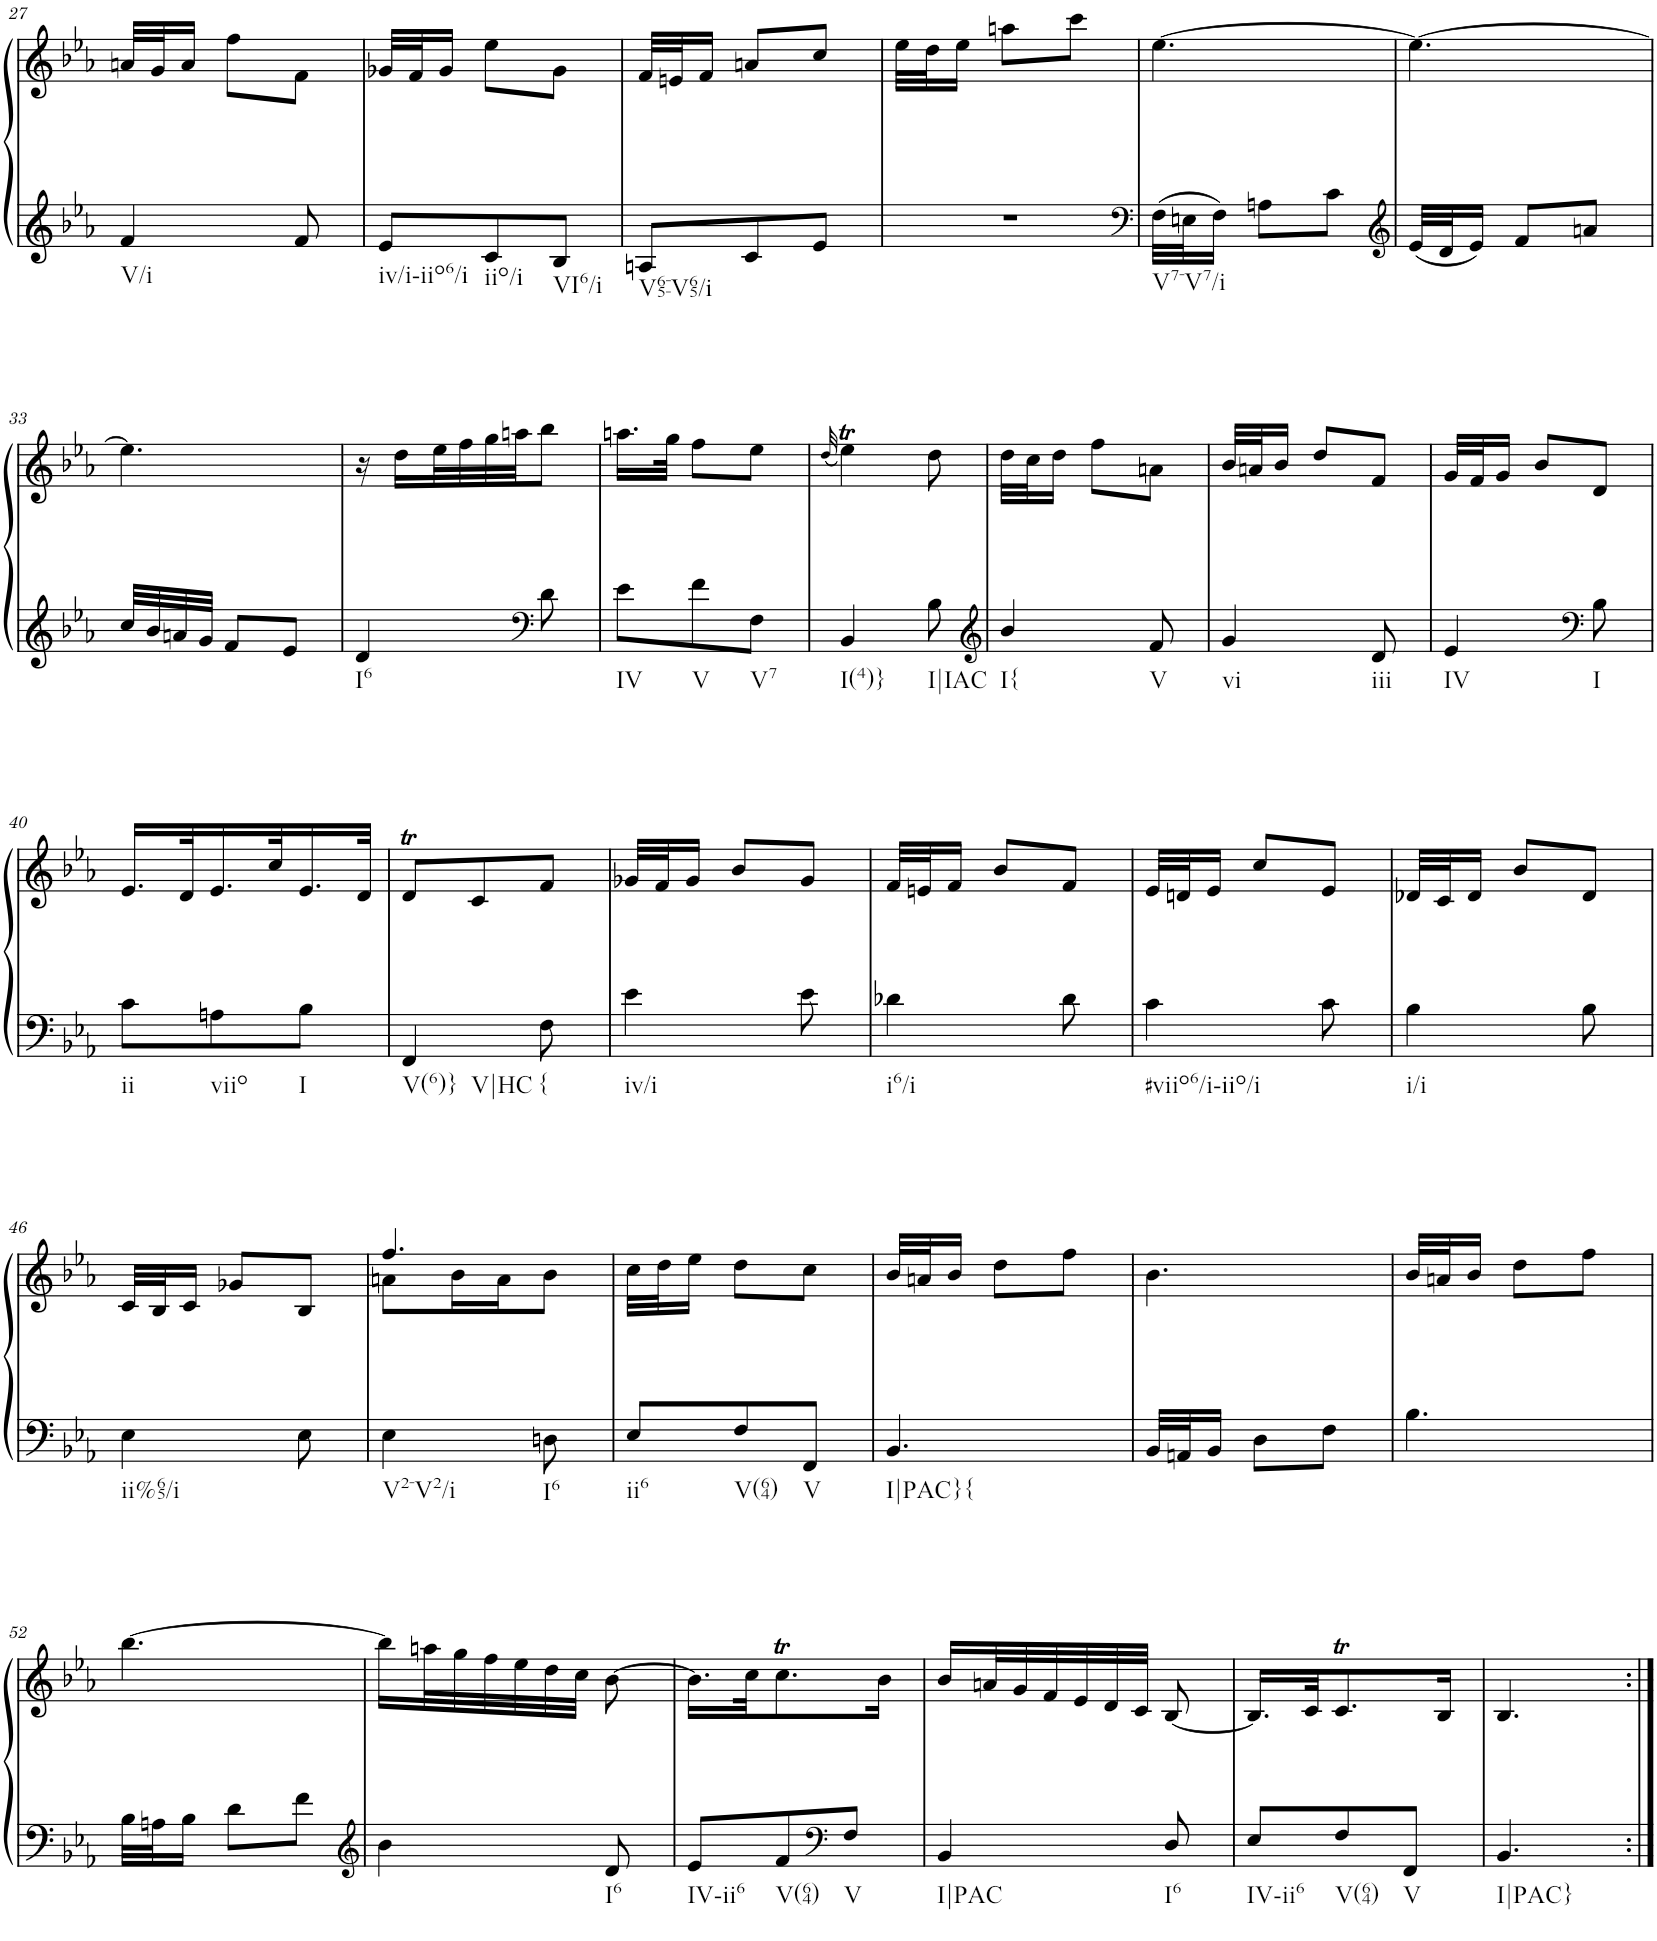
**kern	**kern
*part1	*part1
*staff2	*staff1
*I"Piano	*
*I'Pno.	*
!!LO:PB:g=z
*clefG2	*clefG2
*k[b-e-a-]	*k[b-e-a-]
*M3/8	*M3/8
=27	=27
!LO:TX:b:t=V/i	!
4f/	32an/LLL
.	32g/J
.	16a/JJ
.	8ff\L
8f/	8f\J
=28	=28
!LO:TX:b:t=iv/i-iio6/i	!
8e-/L	32g-X/LLL
.	32f/J
.	16g-/JJ
!LO:TX:b:t=iio/i	!
8c/	8ee-\L
!LO:TX:b:t=VI6/i	!
8B-/J	8g-\J
=29	=29
!LO:TX:b:t=V65-V65/i	!
8An/L	32f/LLL
.	32en/J
.	16f/JJ
8c/	8an/L
8e-/J	8cc/J
=30	=30
4.r	32ee-\LLL
.	32dd\J
.	16ee-\JJ
.	8aan\L
.	8ccc\J
=31	=31
*clefF4	*
!LO:TX:b:t=V7-V7/i	!
32F\LLL	[4.ee-\
32En\J	.
16F\JJ	.
8An\L	.
8c\J	.
=32	=32
*clefG2	*
32e-/LLL	4.ee-\_
32d/J	.
16e-/JJ	.
8f/L	.
8an/J	.
!!LO:LB:g=z
=33	=33
32cc/LLL	4.ee-\]
32b-/	.
32an/	.
32g/JJJ	.
8f/L	.
8e-/J	.
=34	=34
!LO:TX:b:t=I6	!
4d/	16r
.	16dd\LL
.	32ee-\L
.	32ff\
.	32gg\
.	32aan\JJ
*clefF4	*
8d\	8bb-\J
=35	=35
!LO:TX:b:t=IV	!
8e-\L	16.aan\LL
.	32gg\JJk
!LO:TX:b:t=V	!
8f\	8ff\L
!LO:TX:b:t=V7	!
8F\J	8ee-\J
=36	=36
.	(32qdd/
!LO:TX:b:t=I(4)}	!
4BB-/	4ee-T\)
!LO:TX:b:t=I|IAC	!
8B-\	8dd\
=37	=37
*clefG2	*
!LO:TX:b:t=I{	!
4b-/	32dd\LLL
.	32cc\J
.	16dd\JJ
.	8ff\L
!LO:TX:b:t=V	!
8f/	8an\J
=38	=38
!LO:TX:b:t=vi	!
4g/	32b-/LLL
.	32an/J
.	16b-/JJ
.	8dd/L
!LO:TX:b:t=iii	!
8d/	8f/J
=39	=39
!LO:TX:b:t=IV	!
4e-/	32g/LLL
.	32f/J
.	16g/JJ
.	8b-/L
*clefF4	*
!LO:TX:b:t=I	!
8B-\	8d/J
!!LO:LB:g=z
=40	=40
!LO:TX:b:t=ii	!
8c\L	16.e-/LL
.	32d/K
!LO:TX:b:t=viio	!
8An\	16.e-/
.	32cc/K
!LO:TX:b:t=I	!
8B-\J	16.e-/
.	32d/JJk
=41	=41
!LO:TX:b:t=V(6)}	!
!LO:TX:b:t=V|HC	!
4FF/	8dt/L
.	8c/
!LO:TX:b:t={	!
8F\	8f/J
=42	=42
!LO:TX:b:t=iv/i	!
4e-\	32g-X/LLL
.	32f/J
.	16g-/JJ
.	8b-/L
8e-\	8g-/J
=43	=43
!LO:TX:b:t=i6/i	!
4d-X\	32f/LLL
.	32en/J
.	16f/JJ
.	8b-/L
8d-\	8f/J
=44	=44
!LO:TX:b:t=#viio6/i-iio/i	!
4c\	32e-/LLL
.	32dn/J
.	16e-/JJ
.	8cc/L
8c\	8e-/J
=45	=45
!LO:TX:b:t=i/i	!
4B-\	32d-X/LLL
.	32c/J
.	16d-/JJ
.	8b-/L
8B-\	8d-/J
!!LO:LB:g=z
=46	=46
!LO:TX:b:t=ii%65/i	!
4E-\	32c/LLL
.	32B-/J
.	16c/JJ
.	8g-X/L
8E-\	8B-/J
=47	=47
*	*^
!LO:TX:b:t=V2-V2/i	!	!
4E-\	4.ff/	8an\L
.	.	16b-\L
.	.	16a\J
!LO:TX:b:t=I6	!	!
8Dn\	.	8b-\J
=48	=48	=48
!LO:TX:b:t=ii6	!	!
*	*v	*v
8E-/L	32cc\LLL
.	32dd\J
.	16ee-\JJ
!LO:TX:b:t=V(64)	!
8F/	8dd\L
!LO:TX:b:t=V	!
8FF/J	8cc\J
=49	=49
!LO:TX:b:t=I|PAC}{	!
4.BB-/	32b-/LLL
.	32an/J
.	16b-/JJ
.	8dd\L
.	8ff\J
=50	=50
32BB-/LLL	4.b-\
32AAn/J	.
16BB-/JJ	.
8D\L	.
8F\J	.
=51	=51
4.B-\	32b-/LLL
.	32an/J
.	16b-/JJ
.	8dd\L
.	8ff\J
!!LO:LB:g=z
=52	=52
32B-\LLL	[4.bb-\
32An\J	.
16B-\JJ	.
8d\L	.
8f\J	.
=53	=53
*clefG2	*
4b-\	16bb-\LL]
.	32aan\L
.	32gg\
.	32ff\
.	32ee-\
.	32dd\
.	32cc\JJJ
!LO:TX:b:t=I6	!
8d/	[8b-\
=54	=54
!LO:TX:b:t=IV-ii6	!
8e-/L	16.b-\LL]
.	32cc\JK
!LO:TX:b:t=V(64)	!
8f/	8.ccT\
*clefF4	*
!LO:TX:b:t=V	!
8F/J	.
.	16b-\Jk
=55	=55
!LO:TX:b:t=I|PAC	!
4BB-/	16b-/LL
.	32an/L
.	32g/
.	32f/
.	32e-/
.	32d/
.	32c/JJJ
!LO:TX:b:t=I6	!
8D/	[8B-/
=56	=56
!LO:TX:b:t=IV-ii6	!
8E-/L	16.B-/LL]
.	32c/JK
!LO:TX:b:t=V(64)	!
8F/	8.cT/
!LO:TX:b:t=V	!
8FF/J	.
.	16B-/Jk
=57	=57
!LO:TX:b:t=I|PAC}	!
4.BB-/	4.B-/
=:|!	=:|!
*-	*-
